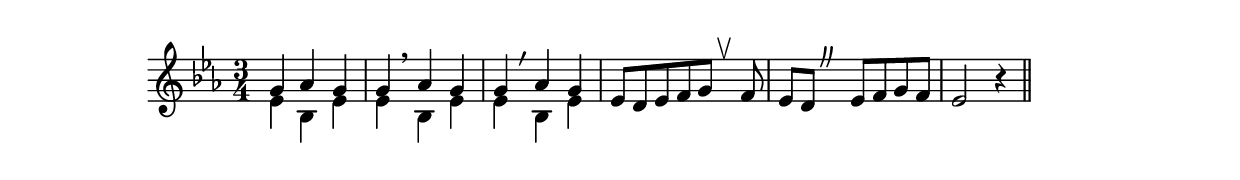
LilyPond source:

%% Do not edit this file; it is auto-generated from LSR http://lsr.dsi.unimi.it
%% This file is in the public domain.
\version "2.11.61"

\header {
  lsrtags = "winds"

  texidoc = "
Breathing signs are available in different tastes: commas (default),
ticks, vees and \"railroad tracks\" (caesura).

"
  doctitle = "Breathing signs"
} % begin verbatim
\new Staff \relative c'' {
  \key es \major
  \time 3/4
  % this bar contains no \breathe
  << { g4 as g } \\ { es4 bes es } >> |
  % Modern notation:
  % by default, \breathe uses the rcomma, just as if saying:
  % \override BreathingSign  #'text = #(make-musicglyph-markup "scripts.rcomma")
  << { g4 as g } \\ { es4 \breathe bes es } >> |
  
  % rvarcomma and lvarcomma are variations of the default rcomma and lcomma
  % N.B.: must use Staff context here, since we start a Voice below
  \override Staff.BreathingSign  #'text = #(make-musicglyph-markup "scripts.rvarcomma")
  << { g4 as g } \\ { es4 \breathe bes es } >> |
  
  % vee
  \override BreathingSign  #'text = #(make-musicglyph-markup "scripts.upbow")
  es8[ d es f g] \breathe f |
  
  % caesura
  \override BreathingSign  #'text = #(make-musicglyph-markup "scripts.caesura.curved")
  es8[ d] \breathe  es[ f g f] |
  es2 r4 \bar "||"
}
